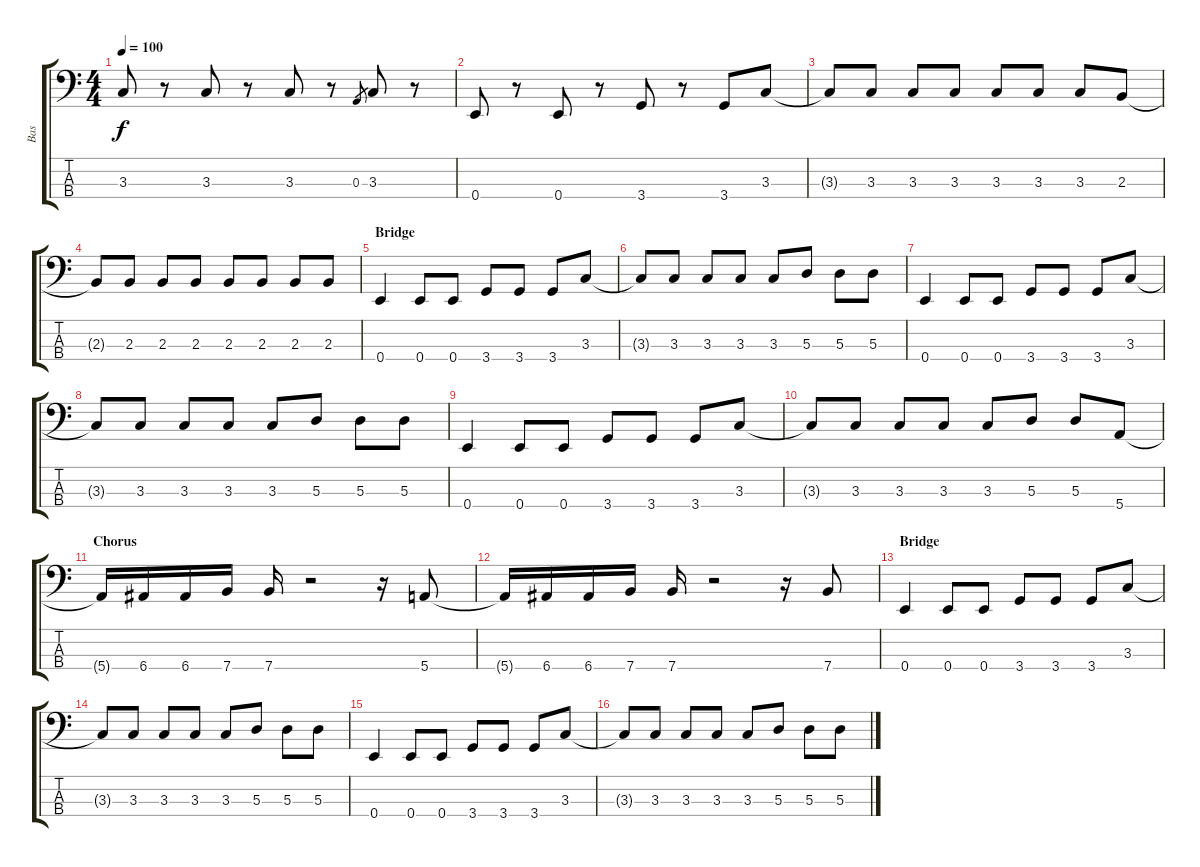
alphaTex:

\track ("Bas" "Bas") {instrument electricbassfinger}
\staff {score tabs}
\tuning (G2 D2 A1 E1) {hide}
\ts (4 4)
\tempo 100
\clef f4
\ks c
3.3.8{dy f} r.8 3.3.8 r.8 3.3.8 r.8 0.3.8{gr} 3.3.8 r.8 |
0.4.8 r.8 0.4.8 r.8 3.4.8 r.8 3.4.8 3.3.8 |
3.3{t}.8 3.3.8 3.3.8 3.3.8 3.3.8 3.3.8 3.3.8 2.3.8 |
2.3{t}.8 2.3.8 2.3.8 2.3.8 2.3.8 2.3.8 2.3.8 2.3.8 |
\section ("" "Bridge")
0.4.4 0.4.8 0.4.8 3.4.8 3.4.8 3.4.8 3.3.8 |
3.3{t}.8 3.3.8 3.3.8 3.3.8 3.3.8 5.3.8 5.3.8 5.3.8 |
0.4.4 0.4.8 0.4.8 3.4.8 3.4.8 3.4.8 3.3.8 |
3.3{t}.8 3.3.8 3.3.8 3.3.8 3.3.8 5.3.8 5.3.8 5.3.8 |
0.4.4 0.4.8 0.4.8 3.4.8 3.4.8 3.4.8 3.3.8 |
3.3{t}.8 3.3.8 3.3.8 3.3.8 3.3.8 5.3.8 5.3.8 5.4.8 |
\section ("" "Chorus")
5.4{t}.16 6.4.16 6.4.16 7.4.16 7.4.16 r.2 r.16 5.4.8 |
5.4{t}.16 6.4.16 6.4.16 7.4.16 7.4.16 r.2 r.16 7.4.8 |
\section ("" "Bridge")
0.4.4 0.4.8 0.4.8 3.4.8 3.4.8 3.4.8 3.3.8 |
3.3{t}.8 3.3.8 3.3.8 3.3.8 3.3.8 5.3.8 5.3.8 5.3.8 |
0.4.4 0.4.8 0.4.8 3.4.8 3.4.8 3.4.8 3.3.8 |
3.3{t}.8 3.3.8 3.3.8 3.3.8 3.3.8 5.3.8 5.3.8 5.3.8
